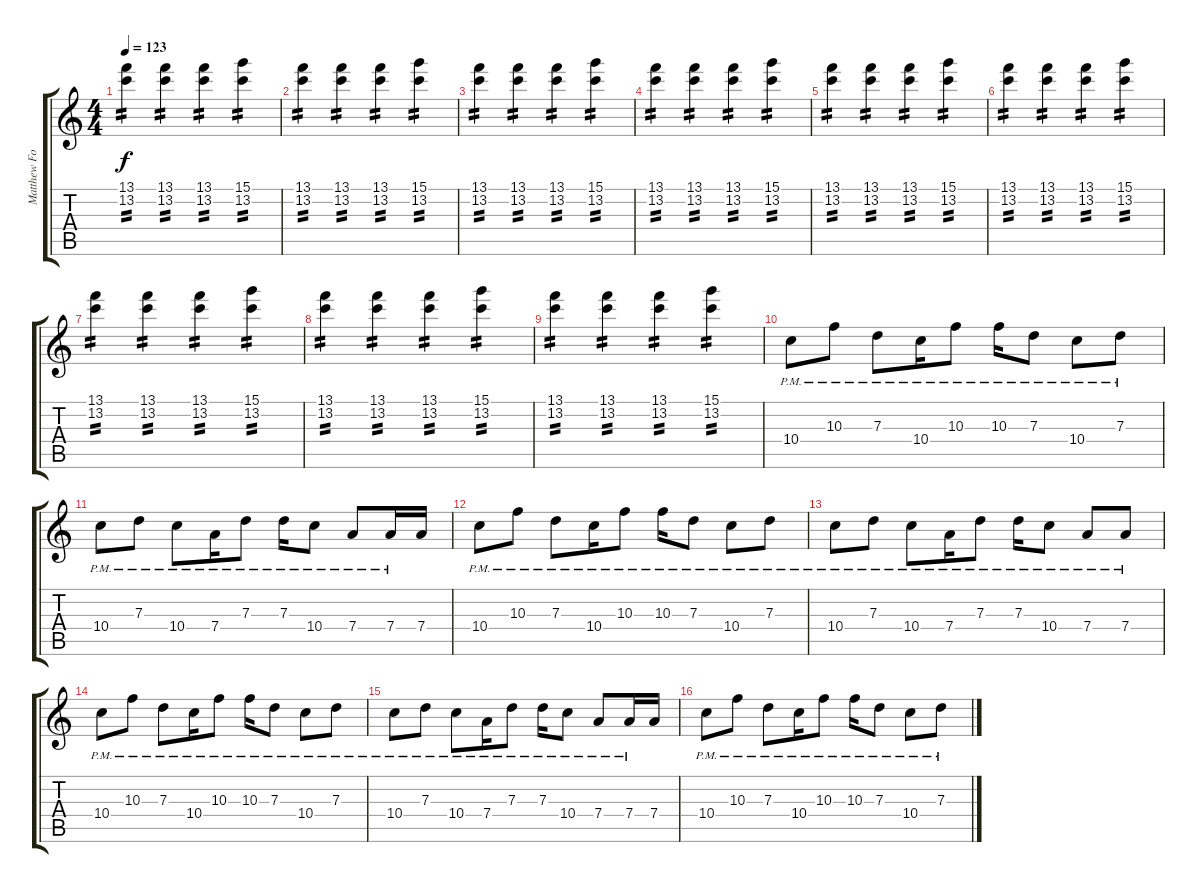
\track ("Matthew Followill" "Matthew Fo") {instrument overdrivenguitar}
\staff {score tabs}
\tuning (E4 B3 G3 D3 A2 E2) {hide}
\ts (4 4)
\tempo 123
\clef g2
\ks c
(13.1 13.2).4{tp 2 dy f} (13.1 13.2).4{tp 2} (13.1 13.2).4{tp 2} (15.1 13.2).4{tp 2} |
(13.1 13.2).4{tp 2} (13.1 13.2).4{tp 2} (13.1 13.2).4{tp 2} (15.1 13.2).4{tp 2} |
(13.1 13.2).4{tp 2} (13.1 13.2).4{tp 2} (13.1 13.2).4{tp 2} (15.1 13.2).4{tp 2} |
(13.1 13.2).4{tp 2} (13.1 13.2).4{tp 2} (13.1 13.2).4{tp 2} (15.1 13.2).4{tp 2} |
(13.1 13.2).4{tp 2} (13.1 13.2).4{tp 2} (13.1 13.2).4{tp 2} (15.1 13.2).4{tp 2} |
(13.1 13.2).4{tp 2} (13.1 13.2).4{tp 2} (13.1 13.2).4{tp 2} (15.1 13.2).4{tp 2} |
(13.1 13.2).4{tp 2} (13.1 13.2).4{tp 2} (13.1 13.2).4{tp 2} (15.1 13.2).4{tp 2} |
(13.1 13.2).4{tp 2} (13.1 13.2).4{tp 2} (13.1 13.2).4{tp 2} (15.1 13.2).4{tp 2} |
(13.1 13.2).4{tp 2} (13.1 13.2).4{tp 2} (13.1 13.2).4{tp 2} (15.1 13.2).4{tp 2} |
10.4{pm}.8 10.3{pm}.8 7.3{pm}.8 10.4{pm}.16 10.3{pm}.8 10.3{pm}.16 7.3{pm}.8 10.4{pm}.8 7.3{pm}.8 |
10.4{pm}.8 7.3{pm}.8 10.4{pm}.8 7.4{pm}.16 7.3{pm}.8 7.3{pm}.16 10.4{pm}.8 7.4{pm}.8 7.4{pm}.16 7.4.16 |
10.4{pm}.8 10.3{pm}.8 7.3{pm}.8 10.4{pm}.16 10.3{pm}.8 10.3{pm}.16 7.3{pm}.8 10.4{pm}.8 7.3{pm}.8 |
10.4{pm}.8 7.3{pm}.8 10.4{pm}.8 7.4{pm}.16 7.3{pm}.8 7.3{pm}.16 10.4{pm}.8 7.4{pm}.8 7.4{pm}.8 |
10.4{pm}.8 10.3{pm}.8 7.3{pm}.8 10.4{pm}.16 10.3{pm}.8 10.3{pm}.16 7.3{pm}.8 10.4{pm}.8 7.3{pm}.8 |
10.4{pm}.8 7.3{pm}.8 10.4{pm}.8 7.4{pm}.16 7.3{pm}.8 7.3{pm}.16 10.4{pm}.8 7.4{pm}.8 7.4{pm}.16 7.4.16 |
10.4{pm}.8 10.3{pm}.8 7.3{pm}.8 10.4{pm}.16 10.3{pm}.8 10.3{pm}.16 7.3{pm}.8 10.4{pm}.8 7.3{pm}.8
